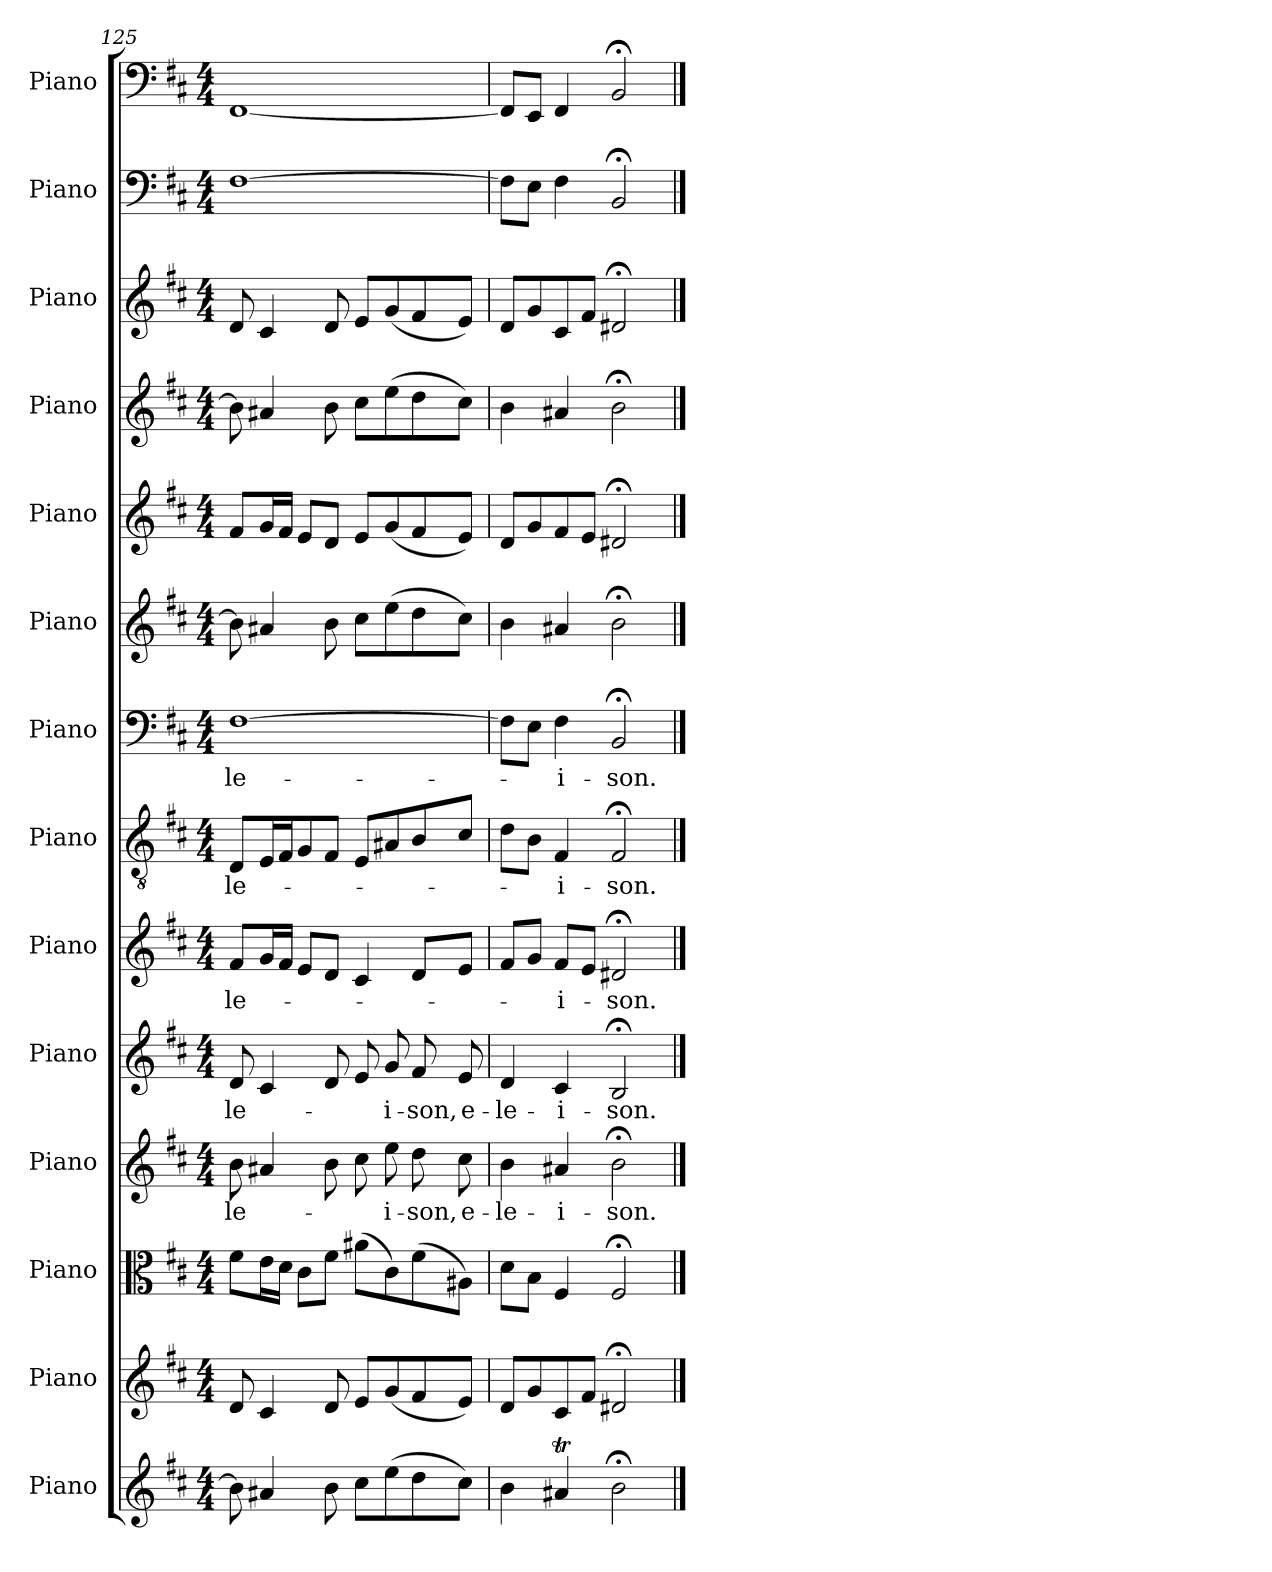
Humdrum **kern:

**kern	**kern	**kern	**kern	**text	**kern	**text	**kern	**text	**kern	**text	**kern	**text	**kern	**kern	**kern	**kern	**kern	**kern
*part14	*part13	*part12	*part11	*part11	*part10	*part10	*part9	*part9	*part8	*part8	*part7	*part7	*part6	*part5	*part4	*part3	*part2	*part1
*staff14	*staff13	*staff12	*staff11	*staff11	*staff10	*staff10	*staff9	*staff9	*staff8	*staff8	*staff7	*staff7	*staff6	*staff5	*staff4	*staff3	*staff2	*staff1
*I"Piano	*I"Piano	*I"Piano	*I"Piano	*	*I"Piano	*	*I"Piano	*	*I"Piano	*	*I"Piano	*	*I"Piano	*I"Piano	*I"Piano	*I"Piano	*I"Piano	*I"Piano
*I'Pno	*I'Pno	*I'Pno	*I'Pno	*	*I'Pno	*	*I'Pno	*	*I'Pno	*	*I'Pno	*	*I'Pno	*I'Pno	*I'Pno	*I'Pno	*I'Pno	*I'Pno
*clefG2	*clefG2	*clefC3	*clefG2	*	*clefG2	*	*clefG2	*	*clefGv2	*	*clefF4	*	*clefG2	*clefG2	*clefG2	*clefG2	*clefF4	*clefF4
*k[f#c#]	*k[f#c#]	*k[f#c#]	*k[f#c#]	*	*k[f#c#]	*	*k[f#c#]	*	*k[f#c#]	*	*k[f#c#]	*	*k[f#c#]	*k[f#c#]	*k[f#c#]	*k[f#c#]	*k[f#c#]	*k[f#c#]
*b:	*b:	*b:	*b:	*	*b:	*	*b:	*	*b:	*	*b:	*	*b:	*b:	*b:	*b:	*b:	*b:
*M4/4	*M4/4	*M4/4	*M4/4	*	*M4/4	*	*M4/4	*	*M4/4	*	*M4/4	*	*M4/4	*M4/4	*M4/4	*M4/4	*M4/4	*M4/4
=125	=125	=125	=125	=125	=125	=125	=125	=125	=125	=125	=125	=125	=125	=125	=125	=125	=125	=125
8b\]	8d/	8f#\L	8b\	-le-	8d/	-le-	8f#/L	-le-	8D/L	-le-	[1F#	-le-	8b\]	8f#/L	8b\]	8d/	[1F#	[1FF#
4a#X/	4c#/	16e\L	4a#X/	.	4c#/	.	16g/L	.	16E/L	.	.	.	4a#X/	16g/L	4a#X/	4c#/	.	.
.	.	16d\JJ	.	.	.	.	16f#/JJ	.	16F#/J	.	.	.	.	16f#/JJ	.	.	.	.
.	.	8c#\L	.	.	.	.	8e/L	.	8G/	.	.	.	.	8e/L	.	.	.	.
8b\	8d/	8f#\J	8b\	.	8d/	.	8d/J	.	8F#/J	.	.	.	8b\	8d/J	8b\	8d/	.	.
8cc#\L	8e/L	(>8a#X\L	8cc#\	.	8e/	.	4c#/	.	8E/L	.	.	.	8cc#\L	8e/L	8cc#\L	8e/L	.	.
(>8ee\	(<8g/	8c#\)	8ee\	-i-	8g/	-i-	.	.	8A#X/	.	.	.	(>8ee\	(<8g/	(>8ee\	(<8g/	.	.
8dd\	8f#/	(>8f#\	8dd\	-son,	8f#/	-son,	8d/L	.	8B/	.	.	.	8dd\	8f#/	8dd\	8f#/	.	.
8cc#\J)	8e/J)	8A#X\J)	8cc#\	e-	8e/	e-	8e/J	.	8c#/J	.	.	.	8cc#\J)	8e/J)	8cc#\J)	8e/J)	.	.
=126	=126	=126	=126	=126	=126	=126	=126	=126	=126	=126	=126	=126	=126	=126	=126	=126	=126	=126
4b\	8d/L	8d\L	4b\	-le-	4d/	-le-	8f#/L	.	8d\L	.	8F#\L]	.	4b\	8d/L	4b\	8d/L	8F#\L]	8FF#/L]
.	8g/	8B\J	.	.	.	.	8g/J	.	8B\J	.	8E\J	.	.	8g/	.	8g/	8E\J	8EE/J
4a#Xt/	8c#/	4F#/	4a#X/	-i-	4c#/	-i-	8f#/L	-i-	4F#/	-i-	4F#\	-i-	4a#X/	8f#/	4a#X/	8c#/	4F#\	4FF#/
.	8f#/J	.	.	.	.	.	8e/J	.	.	.	.	.	.	8e/J	.	8f#/J	.	.
2b;\	2d#X;/	2F#;/	2b;\	-son.	2B;/	-son.	2d#X;/	-son.	2F#;/	-son.	2BB;/	-son.	2b;\	2d#X;/	2b;\	2d#X;/	2BB;/	2BB;/
==	==	==	==	==	==	==	==	==	==	==	==	==	==	==	==	==	==	==
*-	*-	*-	*-	*-	*-	*-	*-	*-	*-	*-	*-	*-	*-	*-	*-	*-	*-	*-
